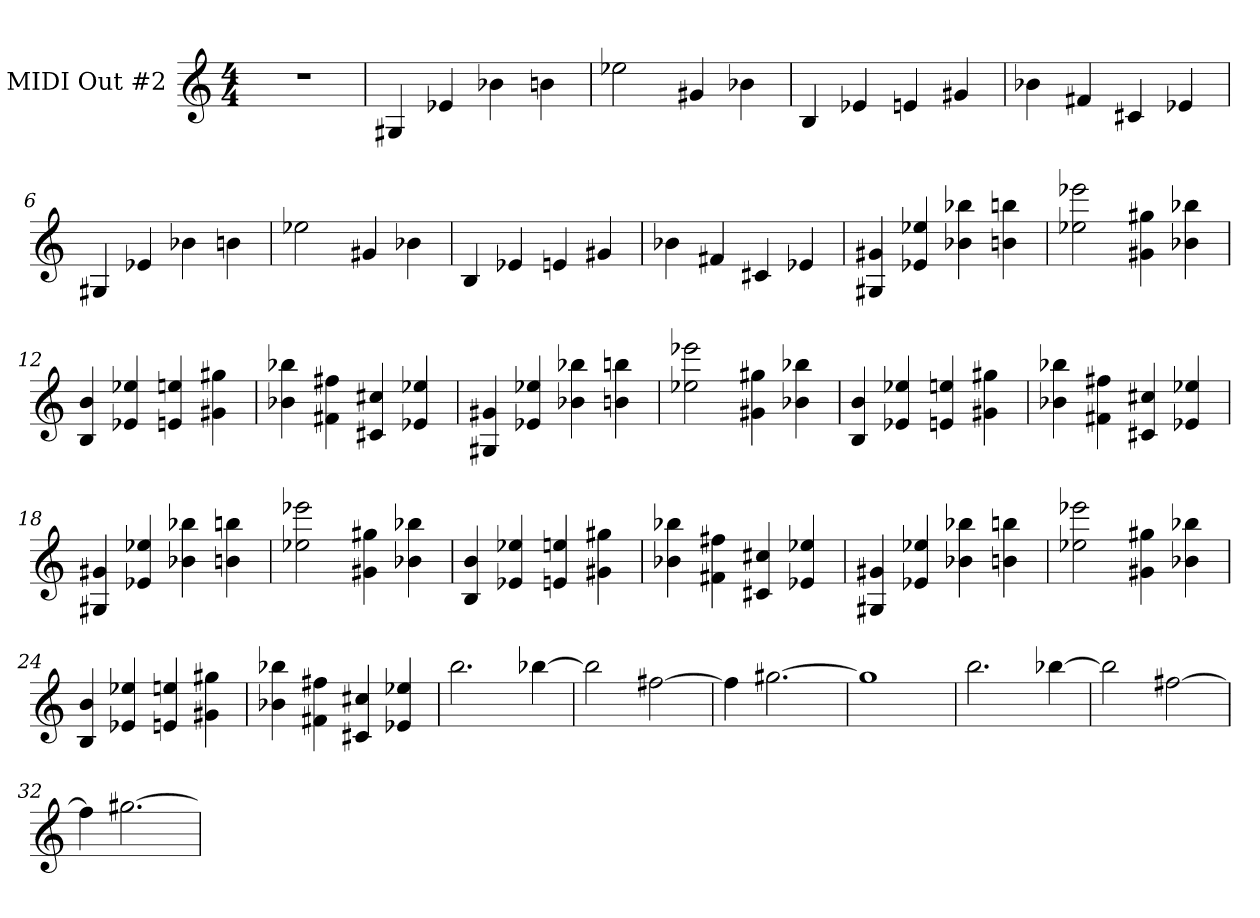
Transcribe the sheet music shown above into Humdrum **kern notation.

**kern
*part1
*staff1
*I"MIDI Out #2
*clefG2
*k[]
*C:
*M4/4
=1
1r
=2
4G#X/
4e-X/
4b-X\
4bn\
=3
2ee-X\
4g#X/
4b-X\
=4
4B/
4e-X/
4en/
4g#X/
=5
4b-X\
4f#X/
4c#X/
4e-X/
!!LO:LB:g=z
=6
4G#X/
4e-X/
4b-X\
4bn\
=7
2ee-X\
4g#X/
4b-X\
=8
4B/
4e-X/
4en/
4g#X/
=9
4b-X\
4f#X/
4c#X/
4e-X/
=10
4G#X/ 4g#X/
4e-X/ 4ee-X/
4bb-X\ 4b-X\
4bbn\ 4bn\
=11
2eee-X\ 2ee-X\
4gg#X\ 4g#X\
4bb-X\ 4b-X\
!!LO:LB:g=z
=12
4B/ 4b/
4e-X/ 4ee-X/
4en/ 4een/
4gg#X\ 4g#X\
=13
4bb-X\ 4b-X\
4ff#X\ 4f#X\
4c#X/ 4cc#X/
4e-X/ 4ee-X/
=14
4G#X/ 4g#X/
4e-X/ 4ee-X/
4bb-X\ 4b-X\
4bbn\ 4bn\
=15
2eee-X\ 2ee-X\
4gg#X\ 4g#X\
4bb-X\ 4b-X\
=16
4B/ 4b/
4e-X/ 4ee-X/
4en/ 4een/
4gg#X\ 4g#X\
=17
4bb-X\ 4b-X\
4ff#X\ 4f#X\
4c#X/ 4cc#X/
4e-X/ 4ee-X/
!!LO:LB:g=z
=18
4G#X/ 4g#X/
4e-X/ 4ee-X/
4bb-X\ 4b-X\
4bbn\ 4bn\
=19
2eee-X\ 2ee-X\
4gg#X\ 4g#X\
4bb-X\ 4b-X\
=20
4B/ 4b/
4e-X/ 4ee-X/
4en/ 4een/
4gg#X\ 4g#X\
=21
4bb-X\ 4b-X\
4ff#X\ 4f#X\
4c#X/ 4cc#X/
4e-X/ 4ee-X/
=22
4G#X/ 4g#X/
4e-X/ 4ee-X/
4bb-X\ 4b-X\
4bbn\ 4bn\
=23
2eee-X\ 2ee-X\
4gg#X\ 4g#X\
4bb-X\ 4b-X\
!!LO:LB:g=z
=24
4B/ 4b/
4e-X/ 4ee-X/
4en/ 4een/
4gg#X\ 4g#X\
=25
4bb-X\ 4b-X\
4ff#X\ 4f#X\
4c#X/ 4cc#X/
4e-X/ 4ee-X/
=26
2.bb\
[>4bb-X\
=27
2bb-\]
[>2ff#X\
=28
4ff#\]
[>2.gg#X\
=29
1gg#\]
=30
2.bb\
[>4bb-X\
=31
2bb-\]
[>2ff#X\
!!LO:LB:g=z
=32
4ff#\]
[>2.gg#X\
=
*-
